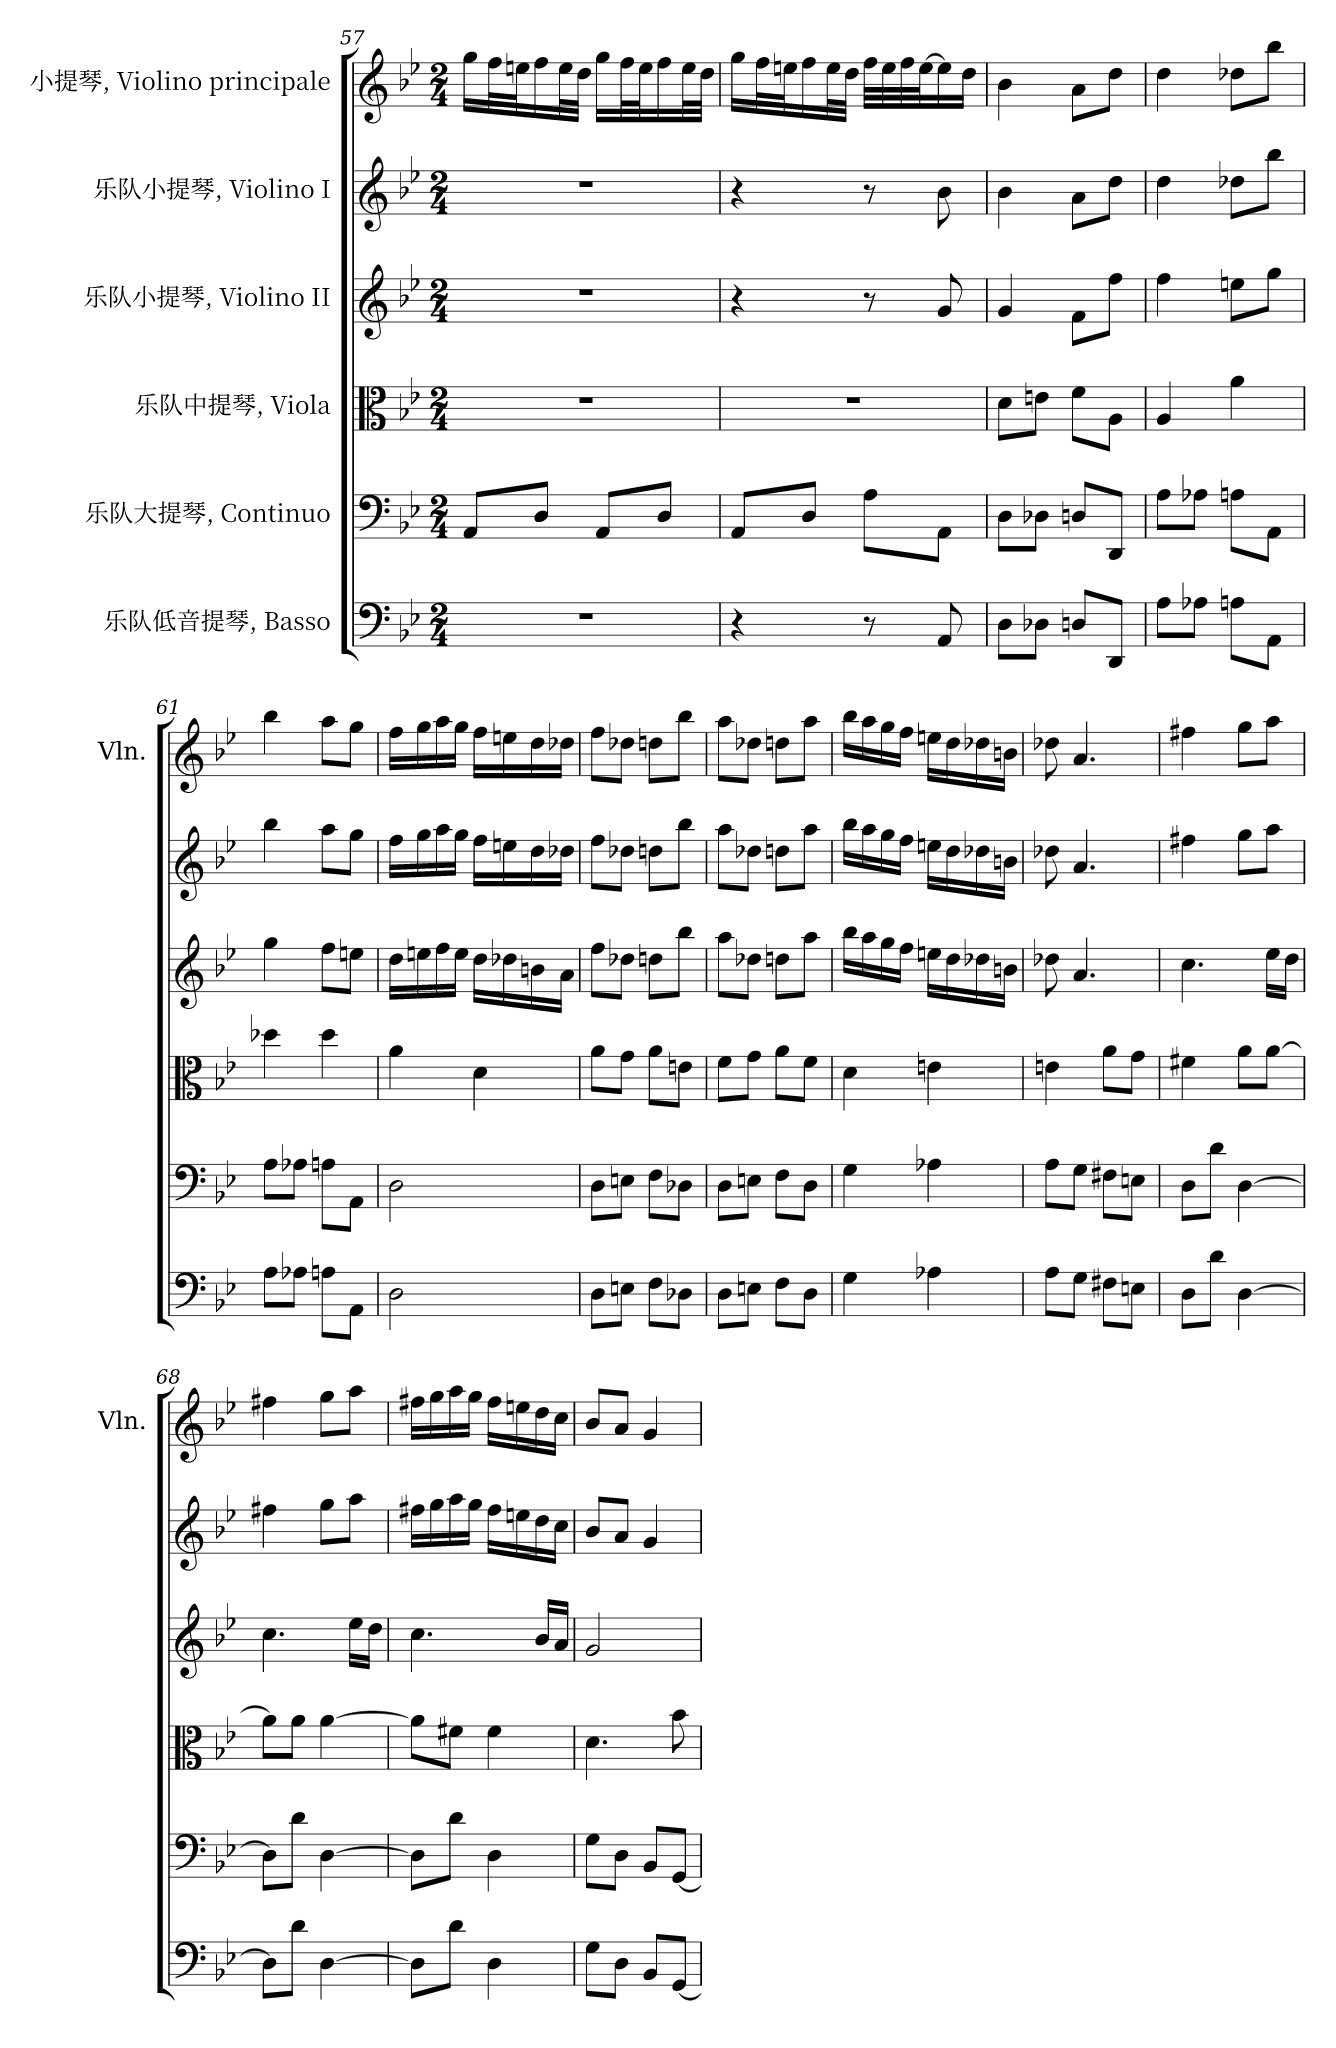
**kern	**kern	**kern	**kern	**kern	**kern
*part6	*part5	*part4	*part3	*part2	*part1
*staff6	*staff5	*staff4	*staff3	*staff2	*staff1
*I"乐队低音提琴, Basso	*I"乐队大提琴, Continuo	*I"乐队中提琴, Viola	*I"乐队小提琴, Violino II	*I"乐队小提琴, Violino I	*I"小提琴, Violino principale
*	*	*	*	*	*I'Vln.
!!LO:PB:g=z
*clefF4	*clefF4	*clefC3	*clefG2	*clefG2	*clefG2
*ITrd7c12	*	*	*	*	*
*k[b-e-]	*k[b-e-]	*k[b-e-]	*k[b-e-]	*k[b-e-]	*k[b-e-]
*M2/4	*M2/4	*M2/4	*M2/4	*M2/4	*M2/4
=57	=57	=57	=57	=57	=57
2r	8AA/L	2r	2r	2r	16gg\LL
.	.	.	.	.	32ff\L
.	.	.	.	.	32een\J
.	8D/J	.	.	.	16ff\
.	.	.	.	.	32ee\L
.	.	.	.	.	32dd\JJJ
.	8AA/L	.	.	.	16gg\LL
.	.	.	.	.	32ff\L
.	.	.	.	.	32ee\J
.	8D/J	.	.	.	16ff\
.	.	.	.	.	32ee\L
.	.	.	.	.	32dd\JJJ
=58	=58	=58	=58	=58	=58
4r	8AA/L	2r	4r	4r	16gg\LL
.	.	.	.	.	32ff\L
.	.	.	.	.	32een\J
.	8D/J	.	.	.	16ff\
.	.	.	.	.	32ee\L
.	.	.	.	.	32dd\JJJ
8r	8A\L	.	8r	8r	32ff\LLL
.	.	.	.	.	32ee\
.	.	.	.	.	32ff\
.	.	.	.	.	[32ee\J
8AAA/	8AA\J	.	8g/	8b-\	16ee\]
.	.	.	.	.	16dd\JJ
=59	=59	=59	=59	=59	=59
8DD\L	8D\L	8d\L	4g/	4b-\	4b-\
8DD-X\J	8D-X\J	8en\J	.	.	.
8DDn/L	8Dn/L	8f\L	8f\L	8a\L	8a\L
8DDD/J	8DD/J	8A\J	8ff\J	8dd\J	8dd\J
=60	=60	=60	=60	=60	=60
8AA\L	8A\L	4A/	4ff\	4dd\	4dd\
8AA-X\J	8A-X\J	.	.	.	.
8AAn\L	8An\L	4a\	8een\L	8dd-X\L	8dd-X\L
8AAA\J	8AA\J	.	8gg\J	8bb-\J	8bb-\J
!!LO:LB:g=z
=61	=61	=61	=61	=61	=61
8AA\L	8A\L	4dd-X\	4gg\	4bb-\	4bb-\
8AA-X\J	8A-X\J	.	.	.	.
8AAn\L	8An\L	4dd-\	8ff\L	8aa\L	8aa\L
8AAA\J	8AA\J	.	8een\J	8gg\J	8gg\J
=62	=62	=62	=62	=62	=62
2DD\	2D\	4a\	16dd\LL	16ff\LL	16ff\LL
.	.	.	16een\	16gg\	16gg\
.	.	.	16ff\	16aa\	16aa\
.	.	.	16ee\JJ	16gg\JJ	16gg\JJ
.	.	4d\	16dd\LL	16ff\LL	16ff\LL
.	.	.	16dd-X\	16een\	16een\
.	.	.	16bn\	16dd\	16dd\
.	.	.	16a\JJ	16dd-X\JJ	16dd-X\JJ
=63	=63	=63	=63	=63	=63
8DD\L	8D\L	8a\L	8ff\L	8ff\L	8ff\L
8EEn\J	8En\J	8g\J	8dd-X\J	8dd-X\J	8dd-X\J
8FF\L	8F\L	8a\L	8ddn\L	8ddn\L	8ddn\L
8DD-X\J	8D-X\J	8en\J	8bb-\J	8bb-\J	8bb-\J
=64	=64	=64	=64	=64	=64
8DD\L	8D\L	8f\L	8aa\L	8aa\L	8aa\L
8EEn\J	8En\J	8g\J	8dd-X\J	8dd-X\J	8dd-X\J
8FF\L	8F\L	8a\L	8ddn\L	8ddn\L	8ddn\L
8DD\J	8D\J	8f\J	8aa\J	8aa\J	8aa\J
=65	=65	=65	=65	=65	=65
4GG\	4G\	4d\	16bb-\LL	16bb-\LL	16bb-\LL
.	.	.	16aa\	16aa\	16aa\
.	.	.	16gg\	16gg\	16gg\
.	.	.	16ff\JJ	16ff\JJ	16ff\JJ
4AA-X\	4A-X\	4en\	16een\LL	16een\LL	16een\LL
.	.	.	16dd\	16dd\	16dd\
.	.	.	16dd-X\	16dd-X\	16dd-X\
.	.	.	16bn\JJ	16bn\JJ	16bn\JJ
!!LO:PB:g=z
=66	=66	=66	=66	=66	=66
8AA\L	8A\L	4en\	8dd-X\	8dd-X\	8dd-X\
8GG\J	8G\J	.	4.a/	4.a/	4.a/
8FF#X\L	8F#X\L	8a\L	.	.	.
8EEn\J	8En\J	8g\J	.	.	.
=67	=67	=67	=67	=67	=67
8DD\L	8D\L	4f#X\	4.cc\	4ff#X\	4ff#X\
8D\J	8d\J	.	.	.	.
[4DD\	[4D\	8a\L	.	8gg\L	8gg\L
.	.	[8a\J	16ee-\LL	8aa\J	8aa\J
.	.	.	16dd\JJ	.	.
=68	=68	=68	=68	=68	=68
8DD\L]	8D\L]	8a\L]	4.cc\	4ff#X\	4ff#X\
8D\J	8d\J	8a\J	.	.	.
[4DD\	[4D\	[4a\	.	8gg\L	8gg\L
.	.	.	16ee-\LL	8aa\J	8aa\J
.	.	.	16dd\JJ	.	.
=69	=69	=69	=69	=69	=69
8DD\L]	8D\L]	8a\L]	4.cc\	16ff#X\LL	16ff#X\LL
.	.	.	.	16gg\	16gg\
8D\J	8d\J	8f#X\J	.	16aa\	16aa\
.	.	.	.	16gg\JJ	16gg\JJ
4DD\	4D\	4f#\	.	16ff#\LL	16ff#\LL
.	.	.	.	16een\	16een\
.	.	.	16b-/LL	16dd\	16dd\
.	.	.	16a/JJ	16cc\JJ	16cc\JJ
=70	=70	=70	=70	=70	=70
8GG\L	8G\L	4.d\	2g/	8b-/L	8b-/L
8DD\J	8D\J	.	.	8a/J	8a/J
8BBB-/L	8BB-/L	.	.	4g/	4g/
[8GGG/J	[8GG/J	8b-\	.	.	.
=	=	=	=	=	=
*-	*-	*-	*-	*-	*-
